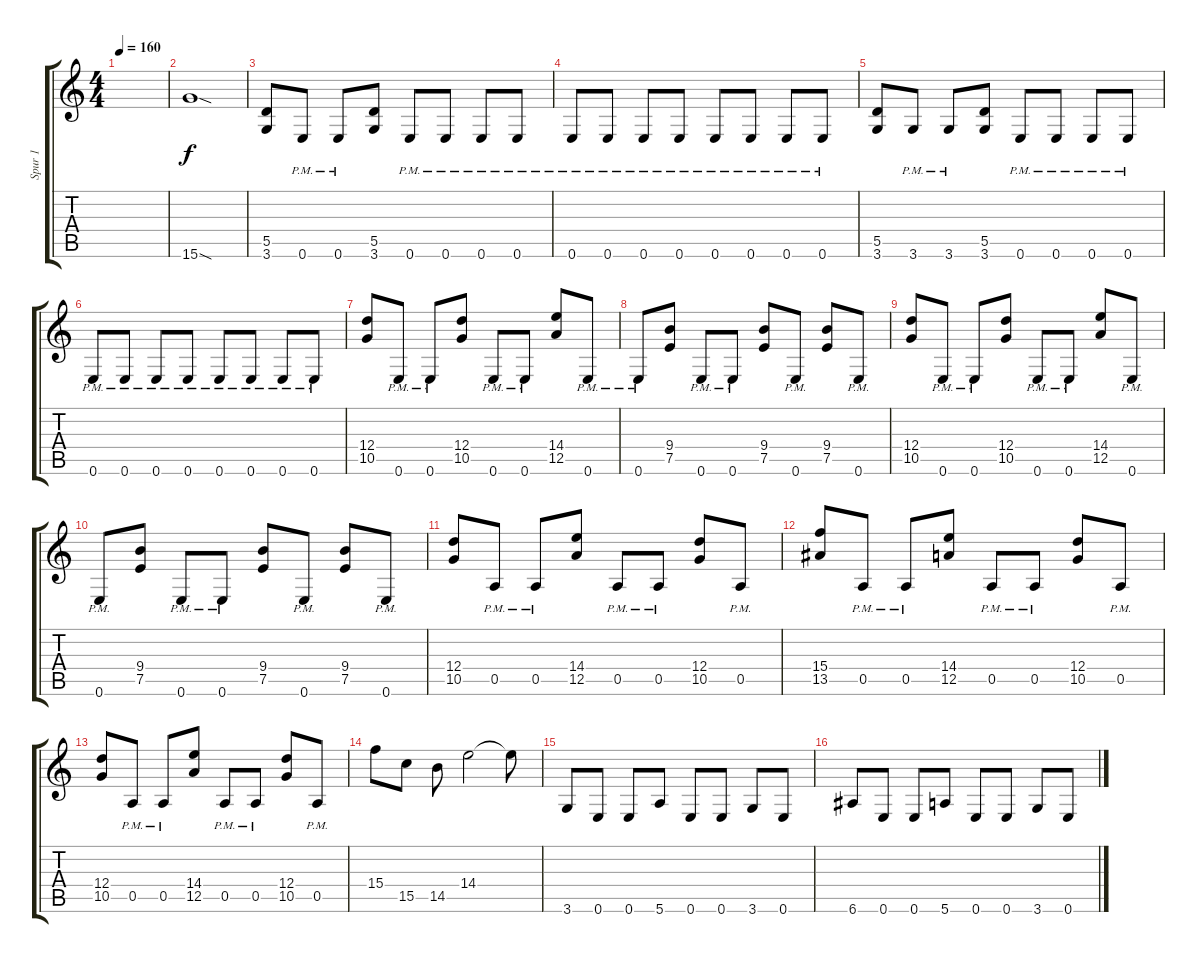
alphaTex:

\track ("Spur 1" "Spur 1") {instrument distortionguitar}
\staff {score tabs}
\tuning (E4 B3 G3 D3 A2 E2) {hide}
\ts (4 4)
\tempo 160
\clef g2
\ks c
|
15.6{sod}.1 |
(5.5 3.6).8 0.6{pm}.8 0.6{pm}.8 (5.5 3.6).8 0.6{pm}.8 0.6{pm}.8 0.6{pm}.8 0.6{pm}.8 |
0.6{pm}.8 0.6{pm}.8 0.6{pm}.8 0.6{pm}.8 0.6{pm}.8 0.6{pm}.8 0.6{pm}.8 0.6{pm}.8 |
(5.5 3.6).8 3.6{pm}.8 3.6{pm}.8 (5.5 3.6).8 0.6{pm}.8 0.6{pm}.8 0.6{pm}.8 0.6{pm}.8 |
0.6{pm}.8 0.6{pm}.8 0.6{pm}.8 0.6{pm}.8 0.6{pm}.8 0.6{pm}.8 0.6{pm}.8 0.6{pm}.8 |
(12.4 10.5).8 0.6{pm}.8 0.6{pm}.8 (12.4 10.5).8 0.6{pm}.8 0.6{pm}.8 (14.4 12.5).8 0.6{pm}.8 |
0.6{pm}.8 (9.4 7.5).8 0.6{pm}.8 0.6{pm}.8 (9.4 7.5).8 0.6{pm}.8 (9.4 7.5).8 0.6{pm}.8 |
(12.4 10.5).8 0.6{pm}.8 0.6{pm}.8 (12.4 10.5).8 0.6{pm}.8 0.6{pm}.8 (14.4 12.5).8 0.6{pm}.8 |
0.6{pm}.8 (9.4 7.5).8 0.6{pm}.8 0.6{pm}.8 (9.4 7.5).8 0.6{pm}.8 (9.4 7.5).8 0.6{pm}.8 |
(12.4 10.5).8 0.5{pm}.8 0.5{pm}.8 (14.4 12.5).8 0.5{pm}.8 0.5{pm}.8 (12.4 10.5).8 0.5{pm}.8 |
(15.4 13.5).8 0.5{pm}.8 0.5{pm}.8 (14.4 12.5).8 0.5{pm}.8 0.5{pm}.8 (12.4 10.5).8 0.5{pm}.8 |
(12.4 10.5).8 0.5{pm}.8 0.5{pm}.8 (14.4 12.5).8 0.5{pm}.8 0.5{pm}.8 (12.4 10.5).8 0.5{pm}.8 |
15.4.8 15.5.8 14.5.8 14.4.2 14.4{t}.8 |
3.6.8 0.6.8 0.6.8 5.6.8 0.6.8 0.6.8 3.6.8 0.6.8 |
6.6.8 0.6.8 0.6.8 5.6.8 0.6.8 0.6.8 3.6.8 0.6.8
